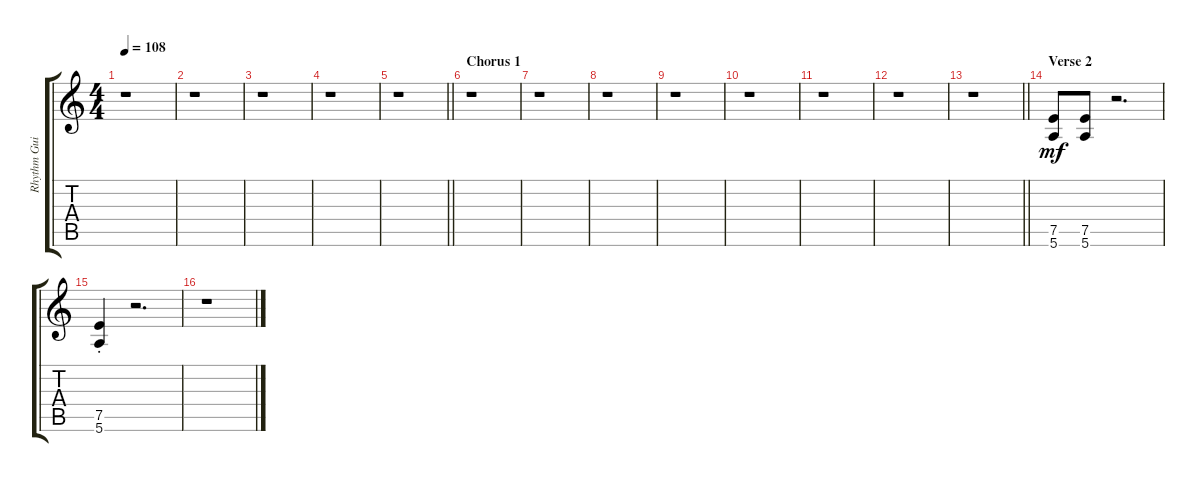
\track ("Rhythm Guitar II (Mick)" "Rhythm Gui") {instrument electricguitarjazz}
\staff {score tabs}
\tuning (E4 B3 G3 D3 A2 E2) {hide}
\ts (4 4)
\tempo 108
\clef g2
\ks c
r.1{dy mp} |
r.1 |
r.1 |
r.1 |
\barLineRight lightlight
r.1 |
\section ("" "Chorus 1")
r.1 |
r.1 |
r.1 |
r.1 |
r.1 |
r.1 |
r.1 |
\barLineRight lightlight
r.1 |
\section ("" "Verse 2")
(7.5 5.6).8{dy mf} (7.5 5.6).8 r.2{d} |
(7.5{st} 5.6{st}).4 r.2{d} |
r.1
